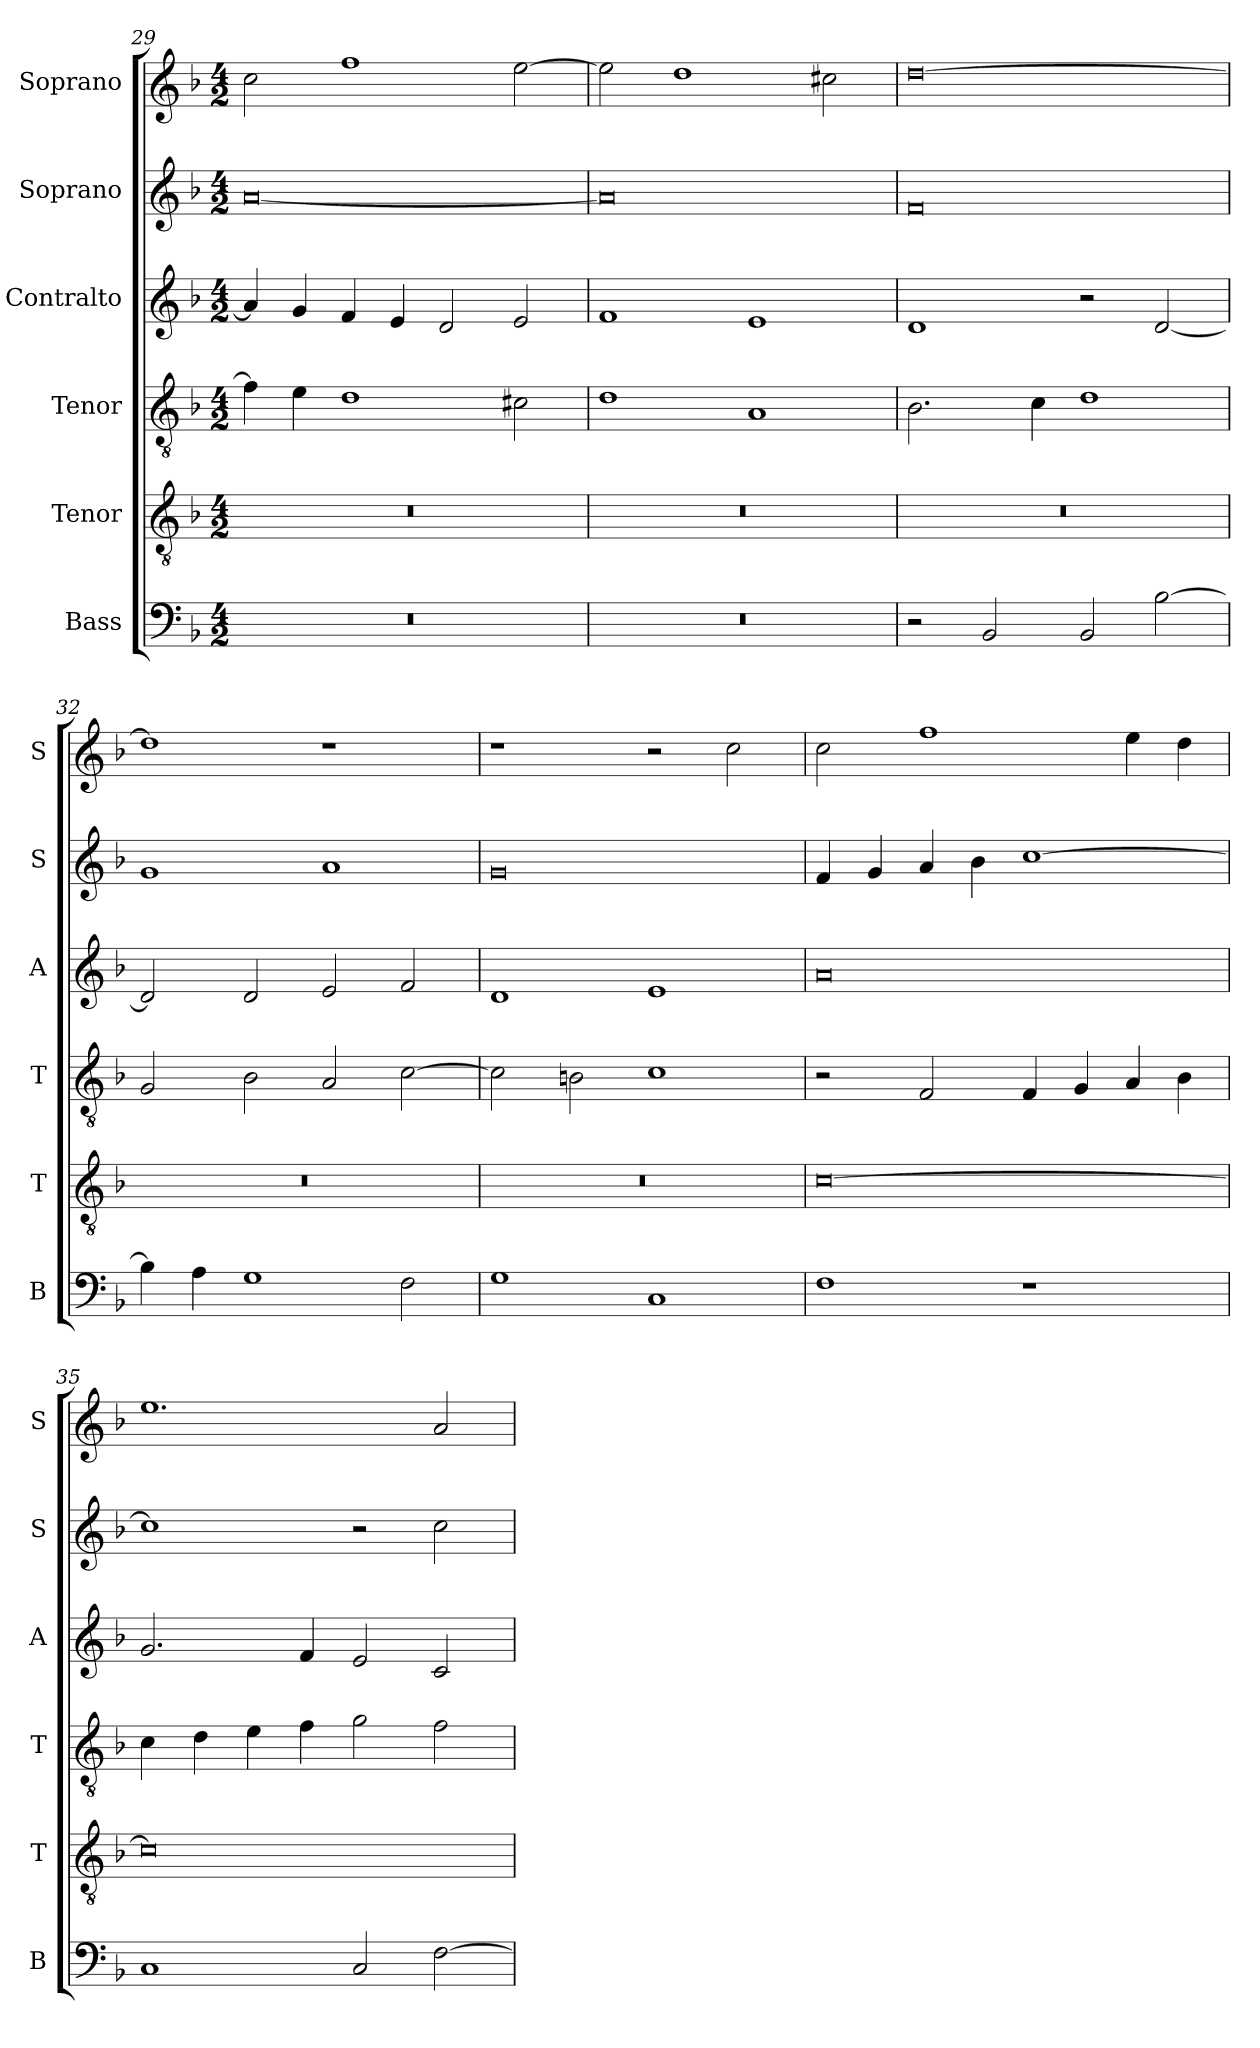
**kern	**kern	**kern	**kern	**kern	**kern
*part6	*part5	*part4	*part3	*part2	*part1
*staff6	*staff5	*staff4	*staff3	*staff2	*staff1
*I"Bass	*I"Tenor	*I"Tenor	*I"Contralto	*I"Soprano	*I"Soprano
*I'B	*I'T	*I'T	*I'A	*I'S	*I'S
*clefF4	*clefGv2	*clefGv2	*clefG2	*clefG2	*clefG2
*k[b-]	*k[b-]	*k[b-]	*k[b-]	*k[b-]	*k[b-]
*M4/2	*M4/2	*M4/2	*M4/2	*M4/2	*M4/2
=29	=29	=29	=29	=29	=29
0r	0r	4f]	4a]	[0a	2cc
.	.	4e	4g	.	.
.	.	1d	4f	.	1ff
.	.	.	4e	.	.
.	.	.	2d	.	.
.	.	2c#X	2e	.	[2ee
=30	=30	=30	=30	=30	=30
0r	0r	1d	1f	0a]	2ee]
.	.	.	.	.	1dd
.	.	1A	1e	.	.
.	.	.	.	.	2cc#X
=31	=31	=31	=31	=31	=31
2r	0r	2.B-	1d	0f	[0dd
2BB-	.	.	.	.	.
.	.	4c	.	.	.
2BB-	.	1d	2r	.	.
[2B-	.	.	[2d	.	.
=32	=32	=32	=32	=32	=32
4B-]	0r	2G	2d]	1g	1dd]
4A	.	.	.	.	.
1G	.	2B-	2d	.	.
.	.	2A	2e	1a	1r
2F	.	[2c	2f	.	.
=33	=33	=33	=33	=33	=33
1G	0r	2c]	1d	0g	1r
.	.	2Bn	.	.	.
1C	.	1c	1e	.	2r
.	.	.	.	.	2cc
=34	=34	=34	=34	=34	=34
1F	[0c	2r	0a	4f	2cc
.	.	.	.	4g	.
.	.	2F	.	4a	1ff
.	.	.	.	4b-	.
1r	.	4F	.	[1cc	.
.	.	4G	.	.	.
.	.	4A	.	.	4ee
.	.	4B-	.	.	4dd
=35	=35	=35	=35	=35	=35
1C	0c]	4c	2.g	1cc]	1.ee
.	.	4d	.	.	.
.	.	4e	.	.	.
.	.	4f	4f	.	.
2C	.	2g	2e	2r	.
[2F	.	2f	2c	2cc	2a
=	=	=	=	=	=
*-	*-	*-	*-	*-	*-
